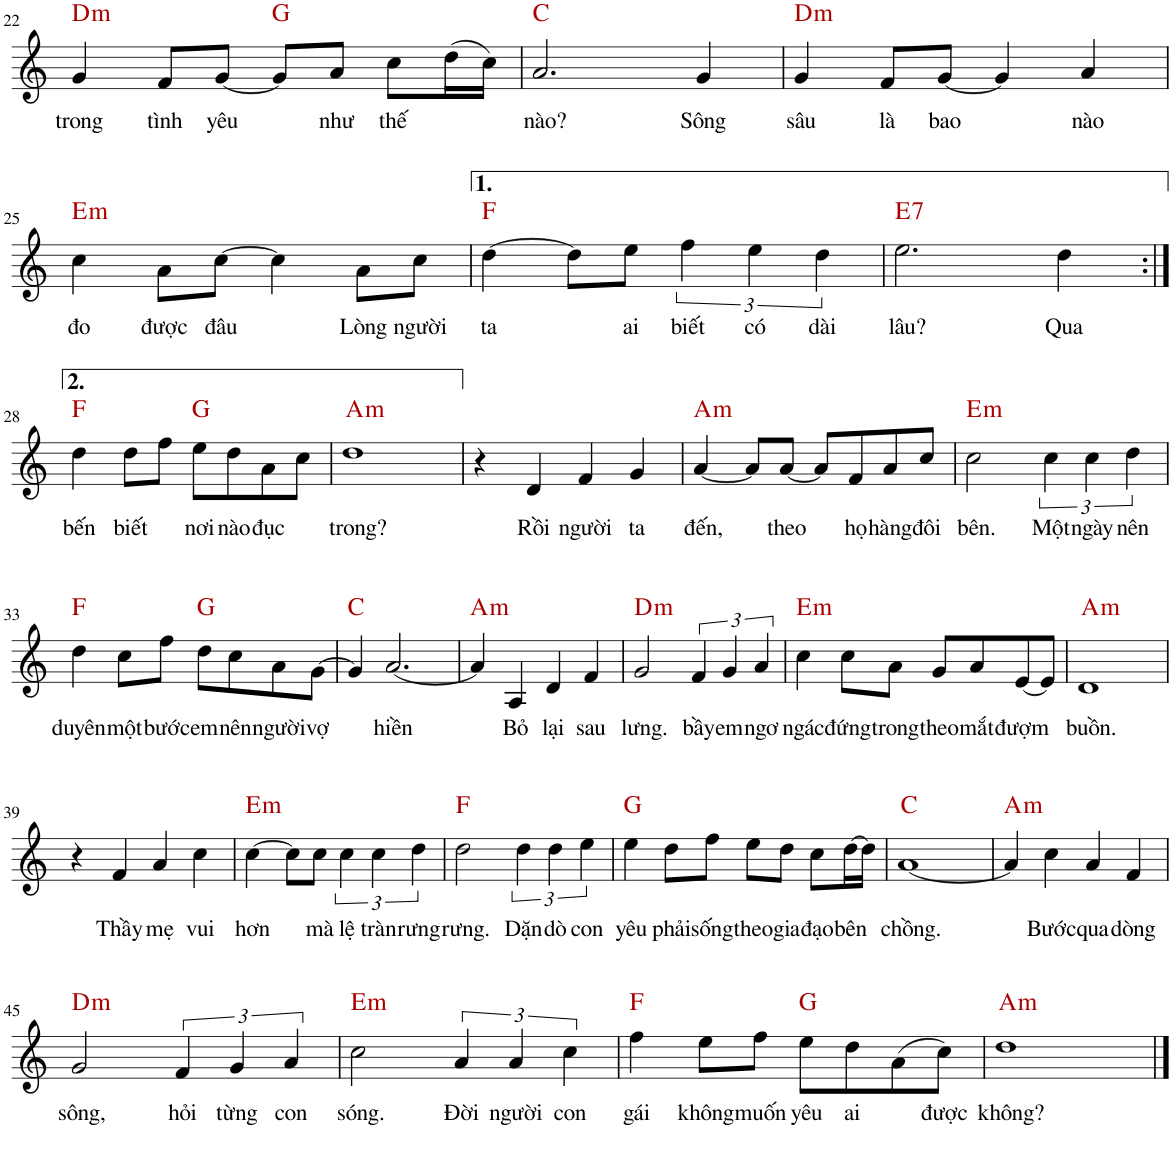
**kern	**text	**harte
*part1	*part1	*part1
*staff1	*staff1	*
*I"Piano	*	*
*I'Pno.	*	*
!!LO:PB:g=z
*clefG2	*	*
*k[]	*	*
*M4/4	*	*
=22	=22	=22
!	!LO:LY:b	!LO:H:kt=m
4g/	trong	D:min
!	!LO:LY:b	!
8f/L	tình	.
!	!LO:LY:b	!
[8g/J	yêu	.
8g/L]	.	G:maj
!	!LO:LY:b	!
8a/J	như	.
!	!LO:LY:b	!
8cc\L	thế	.
(16dd\L	.	.
16cc\JJ)	.	.
=23	=23	=23
!	!LO:LY:b	!
2.a/	nào?	C:maj
!	!LO:LY:b	!
4g/	Sông	.
=24	=24	=24
!	!LO:LY:b	!LO:H:kt=m
4g/	sâu	D:min
!	!LO:LY:b	!
8f/L	là	.
!	!LO:LY:b	!
[8g/J	bao	.
4g/]	.	.
!	!LO:LY:b	!
4a/	nào	.
!!LO:LB:g=z
=25	=25	=25
!	!LO:LY:b	!LO:H:kt=m
4cc\	đo	E:min
!	!LO:LY:b	!
8a\L	được	.
!	!LO:LY:b	!
[8cc\J	đâu	.
4cc\]	.	.
!	!LO:LY:b	!
8a\L	Lòng	.
!	!LO:LY:b	!
8cc\J	người	.
=26	=26	=26
!	!LO:LY:b	!
[4dd\	ta	F:maj
8dd\L]	.	.
!	!LO:LY:b	!
8ee\J	ai	.
!	!LO:LY:b	!
6ff\	biết	.
!	!LO:LY:b	!
6ee\	có	.
!	!LO:LY:b	!
6dd\	dài	.
=27	=27	=27
!	!LO:LY:b	!LO:H:kt=7
2.ee\	lâu?	E:7
!	!LO:LY:b	!
4dd\	Qua	.
!!LO:LB:g=z
=28:|!	=28:|!	=28:|!
!	!LO:LY:b	!
4dd\	bến	F:maj
!	!LO:LY:b	!
8dd\L	biết	.
8ff\J	.	.
!	!LO:LY:b	!
8ee\L	nơi	G:maj
!	!LO:LY:b	!
8dd\	nào	.
!	!LO:LY:b	!
8a\	đục	.
8cc\J	.	.
=29	=29	=29
!	!LO:LY:b	!LO:H:kt=m
1dd	trong?	A:min
=30	=30	=30
4r	.	.
!	!LO:LY:b	!
4d/	Rồi	.
!	!LO:LY:b	!
4f/	người	.
!	!LO:LY:b	!
4g/	ta	.
=31	=31	=31
!	!LO:LY:b	!LO:H:kt=m
[4a/	đến,	A:min
8a/L]	.	.
!	!LO:LY:b	!
[8a/J	theo	.
8a/L]	.	.
!	!LO:LY:b	!
8f/	họ	.
!	!LO:LY:b	!
8a/	hàng	.
!	!LO:LY:b	!
8cc/J	đôi	.
=32	=32	=32
!	!LO:LY:b	!LO:H:kt=m
2cc\	bên.	E:min
!	!LO:LY:b	!
6cc\	Một	.
!	!LO:LY:b	!
6cc\	ngày	.
!	!LO:LY:b	!
6dd\	nên	.
!!LO:LB:g=z
=33	=33	=33
!	!LO:LY:b	!
4dd\	duyên	F:maj
!	!LO:LY:b	!
8cc\L	một	.
!	!LO:LY:b	!
8ff\J	bước	.
!	!LO:LY:b	!
8dd\L	em	G:maj
!	!LO:LY:b	!
8cc\	nên	.
!	!LO:LY:b	!
8a\	người	.
!	!LO:LY:b	!
[8g\J	vợ	.
=34	=34	=34
4g/]	.	C:maj
!	!LO:LY:b	!
[2.a/	hiền	.
=35	=35	=35
!	!	!LO:H:kt=m
4a/]	.	A:min
!	!LO:LY:b	!
4A/	Bỏ	.
!	!LO:LY:b	!
4d/	lại	.
!	!LO:LY:b	!
4f/	sau	.
=36	=36	=36
!	!LO:LY:b	!LO:H:kt=m
2g/	lưng.	D:min
!	!LO:LY:b	!
6f/	bầy	.
!	!LO:LY:b	!
6g/	em	.
!	!LO:LY:b	!
6a/	ngơ	.
=37	=37	=37
!	!LO:LY:b	!LO:H:kt=m
4cc\	ngác	E:min
!	!LO:LY:b	!
8cc\L	đứng	.
!	!LO:LY:b	!
8a\J	trong	.
!	!LO:LY:b	!
8g/L	theo	.
!	!LO:LY:b	!
8a/	mắt	.
!	!LO:LY:b	!
[8e/	đượm	.
8e/J]	.	.
=38	=38	=38
!	!LO:LY:b	!LO:H:kt=m
1d	buồn.	A:min
!!LO:LB:g=z
=39	=39	=39
4r	.	.
!	!LO:LY:b	!
4f/	Thầy	.
!	!LO:LY:b	!
4a/	mẹ	.
!	!LO:LY:b	!
4cc\	vui	.
=40	=40	=40
!	!LO:LY:b	!LO:H:kt=m
[4cc\	hơn	E:min
8cc\L]	.	.
!	!LO:LY:b	!
8cc\J	mà	.
!	!LO:LY:b	!
6cc\	lệ	.
!	!LO:LY:b	!
6cc\	tràn	.
!	!LO:LY:b	!
6dd\	rưng	.
=41	=41	=41
!	!LO:LY:b	!
2dd\	rưng.	F:maj
!	!LO:LY:b	!
6dd\	Dặn	.
!	!LO:LY:b	!
6dd\	dò	.
!	!LO:LY:b	!
6ee\	con	.
=42	=42	=42
!	!LO:LY:b	!
4ee\	yêu	G:maj
!	!LO:LY:b	!
8dd\L	phải	.
!	!LO:LY:b	!
8ff\J	sống	.
!	!LO:LY:b	!
8ee\L	theo	.
!	!LO:LY:b	!
8dd\J	gia	.
!	!LO:LY:b	!
8cc\L	đạo	.
!	!LO:LY:b	!
[16dd\L	bên	.
16dd\JJ]	.	.
=43	=43	=43
!	!LO:LY:b	!
[1a	chồng.	C:maj
=44	=44	=44
!	!	!LO:H:kt=m
4a/]	.	A:min
!	!LO:LY:b	!
4cc\	Bước	.
!	!LO:LY:b	!
4a/	qua	.
!	!LO:LY:b	!
4f/	dòng	.
!!LO:LB:g=z
=45	=45	=45
!	!LO:LY:b	!LO:H:kt=m
2g/	sông,	D:min
!	!LO:LY:b	!
6f/	hỏi	.
!	!LO:LY:b	!
6g/	từng	.
!	!LO:LY:b	!
6a/	con	.
=46	=46	=46
!	!LO:LY:b	!LO:H:kt=m
2cc\	sóng.	E:min
!	!LO:LY:b	!
6a/	Đời	.
!	!LO:LY:b	!
6a/	người	.
!	!LO:LY:b	!
6cc\	con	.
=47	=47	=47
!	!LO:LY:b	!
4ff\	gái	F:maj
!	!LO:LY:b	!
8ee\L	không	.
!	!LO:LY:b	!
8ff\J	muốn	.
!	!LO:LY:b	!
8ee\L	yêu	G:maj
!	!LO:LY:b	!
8dd\	ai	.
(8a\	.	.
!	!LO:LY:b	!
8cc\J)	được	.
=48	=48	=48
!	!LO:LY:b	!LO:H:kt=m
1dd	không?	A:min
==	==	==
*-	*-	*-
